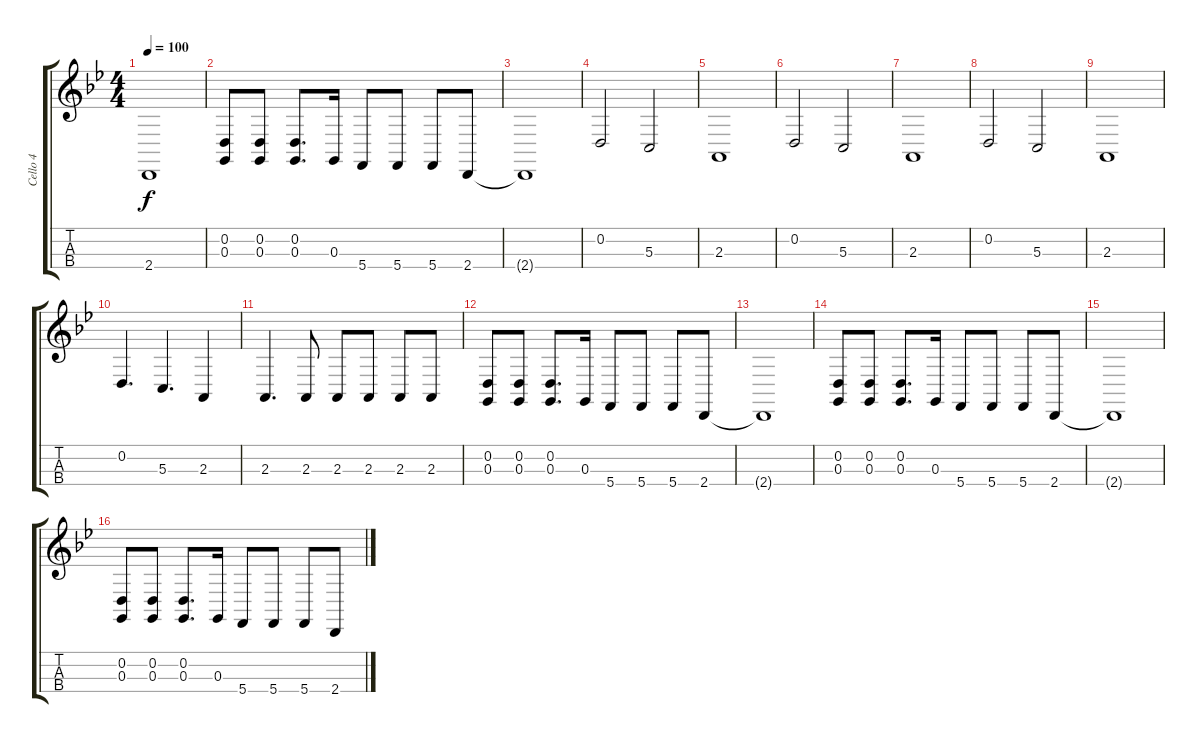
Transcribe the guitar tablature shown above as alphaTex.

\track ("Cello 4" "Cello 4") {instrument cello}
\staff {score tabs}
\tuning (A3 D3 G2 C2) {hide}
\ts (4 4)
\tempo 100
\clef g2
\ks bb
2.4{t}.1{dy f} |
(0.2 0.3).8 (0.2 0.3).8 (0.2 0.3).8{d} 0.3.16 5.4.8 5.4.8 5.4.8 2.4.8 |
2.4{t}.1{volume 9} |
0.2.2 5.3.2 |
2.3.1 |
0.2.2 5.3.2 |
2.3.1 |
0.2.2 5.3.2 |
2.3.1 |
0.2.4{d volume 11} 5.3.4{d} 2.3.4 |
2.3.4{d} 2.3.8 2.3.8 2.3.8 2.3.8 2.3.8 |
(0.2 0.3).8 (0.2 0.3).8 (0.2 0.3).8{d} 0.3.16 5.4.8 5.4.8 5.4.8 2.4.8 |
2.4{t}.1 |
(0.2 0.3).8 (0.2 0.3).8 (0.2 0.3).8{d} 0.3.16 5.4.8 5.4.8 5.4.8 2.4.8 |
2.4{t}.1 |
(0.2 0.3).8 (0.2 0.3).8 (0.2 0.3).8{d} 0.3.16 5.4.8 5.4.8 5.4.8 2.4.8
